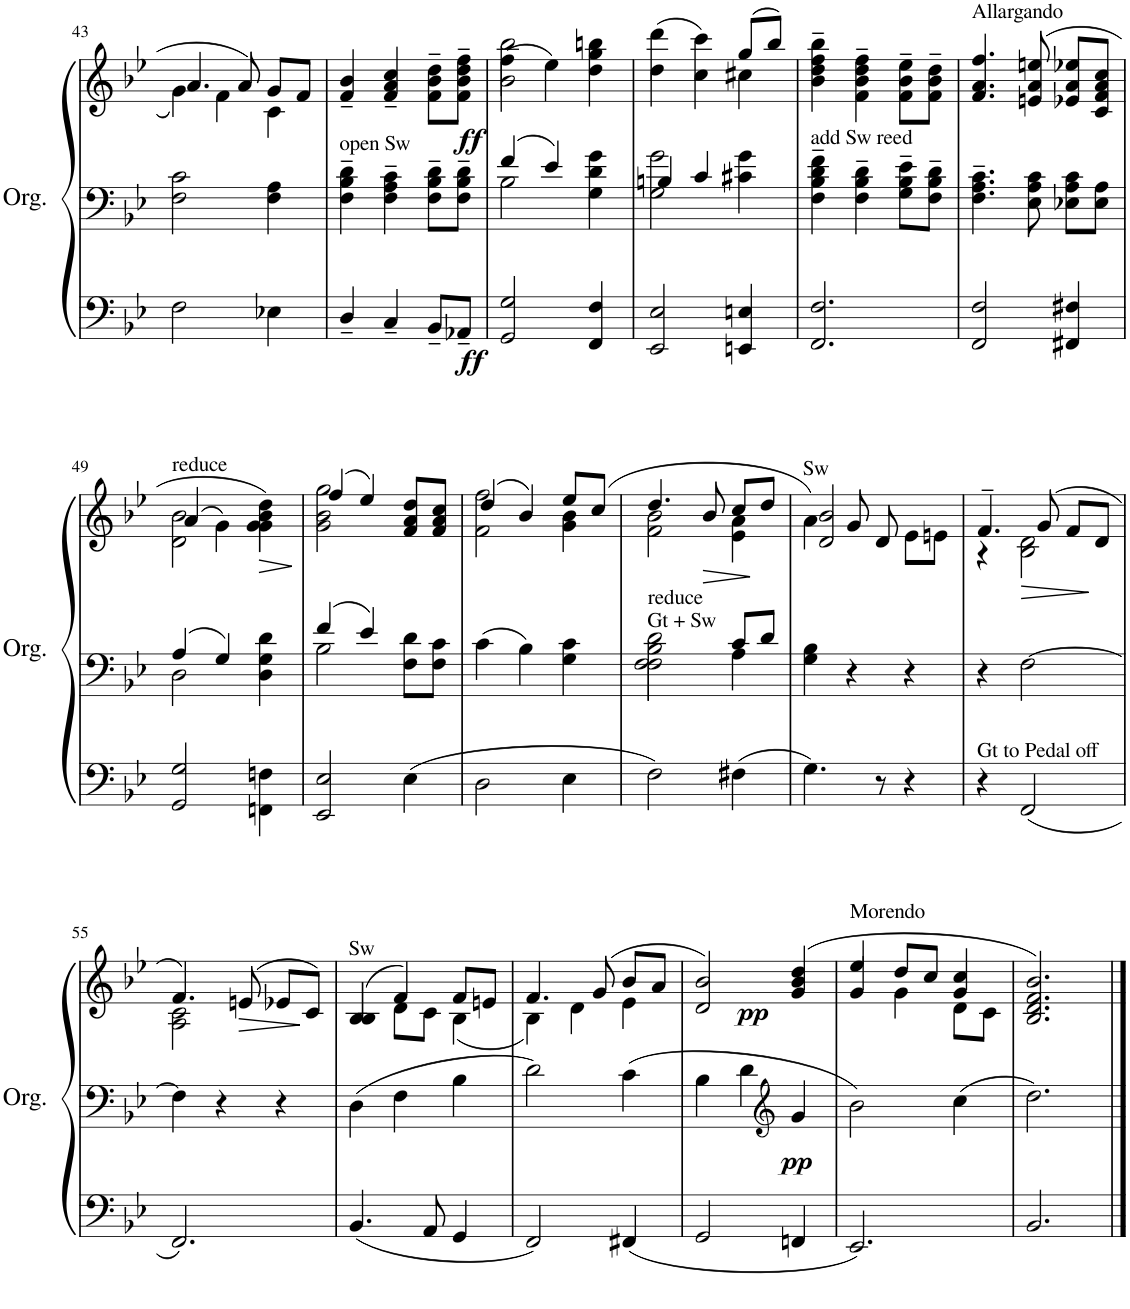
**kern	**kern	**kern	**dynam
*part1	*part1	*part1	*part1
*staff3	*staff2	*staff1	*staff1/2/3
*I"Organ	*	*	*
*I'Org.	*	*	*
!!LO:PB:g=z
*clefF4	*clefF4	*clefG2	*
*k[b-e-]	*k[b-e-]	*k[b-e-]	*
*M3/4	*M3/4	*M3/4	*
=43	=43	=43	=43
*	*	*^	*
2F\	2F\ 2c\	4.a/	4g\	.
.	.	.	4f\	.
.	.	8a/	.	.
4E-X\	4F\ 4A\	8g/L	4c\	.
.	.	8f/J	.	.
*	*	*v	*v	*
=44	=44	=44	=44
!	!LO:TX:a:t=open Sw	!	!
4D~/	4F\~ 4B-\~ 4d\~	4f/~ 4b-/~	.
4C~/	4F\~ 4A\~ 4c\~	4f/~ 4a/~ 4cc/~	.
8BB-~/L	8F\~ 8B-\~ 8d\~L	8f\~ 8b-\~ 8dd\~L	.
8AA-X~/J	8F\~ 8B-\~ 8d\~J	8f\~ 8b-\~ 8dd\~ 8ff\~J	.
=45	=45	=45	=45
*	*^	*^	*
!	!	!	!	!	!LO:DY:b=3
!	!	!	!	!	!LO:DY:n=1:b
2GG/ 2G/	4f/	2B-\	(4ff\	2b-\ 2bb-\	ff ff
.	4e-/	.	4ee-\)	.	.
4FF/ 4F/	4d\ 4g\	4G\	4dd\ 4gg\ 4bbn\	4ryy	.
=46	=46	=46	=46	=46	=46
2EE-/ 2E-/	4Bn/	2G\ 2g\	(4ddd\	4dd\	.
.	4c/	.	4ccc\)	4cc\	.
4EEn/ 4En/	4c#X\ 4g\	4ryy	(8gg/L	4cc#X\	.
.	.	.	8bb-/J)	.	.
*	*v	*v	*	*	*
*	*	*v	*v	*
=47	=47	=47	=47
!	!LO:TX:a:t=add Sw reed	!	!
2.FF/ 2.F/	4F\~ 4B-\~ 4d\~ 4f\~	4b-\~ 4dd\~ 4ff\~ 4bb-\~	.
.	4F\~ 4B-\~ 4d\~	4f\~ 4b-\~ 4dd\~ 4ff\~	.
.	8G\~ 8B-\~ 8e-\~L	8f\~ 8b-\~ 8ee-\~L	.
.	8F\~ 8B-\~ 8d\~J	8f\~ 8b-\~ 8dd\~J	.
=48	=48	=48	=48
!	!	!LO:TX:a:t=Allargando	!
2FF/ 2F/	4.F\~ 4.A\~ 4.c\~	4.f/ 4.a/ 4.ff/	.
.	8E-\ 8A\ 8c\	(8en/ 8a/ 8een/	.
4FF#X/ 4F#X/	8E-X\ 8A\ 8c\L	8e-X/ 8a/ 8ee-X/L	.
.	8E-\ 8A\J	8c/ 8f/ 8a/ 8cc/J	.
!!LO:LB:g=z
=49	=49	=49	=49
*	*^	*^	*
!	!	!	!LO:TX:a:t=reduce	!	!
2GG/ 2G/	4A/	2D\	(4a/	2d\ 2b-\	.
.	4G/	.	4g\)	.	.
!	!	!	!	!	!LO:HP:b
4FFn\ 4Fn\	4d\	4D\ 4G\	4g\ 4b-\ 4dd\)	4g\	>
=50	=50	=50	=50	=50	=50
2EE-/ 2E-/	4f/	2B-\	(4ff/	2g\ 2b-\ 2gg\	.
.	4e-/	.	4ee-/)	.	.
4E-\	8F\ 8d\L	4ryy	8f/ 8a/ 8dd/L	4ryy	.
.	8F\ 8c\J	.	8f/ 8a/ 8cc/J	.	.
*	*v	*v	*	*	*
=51	=51	=51	=51	=51
2D\	4c\	(4dd/	2f\ 2ff\	.
.	4B-\	4b-/)	.	.
4E-\	4G\ 4c\	8ee-/L	4g\ 4b-\	.
.	.	(8cc/J	.	.
=52	=52	=52	=52	=52
*	*^	*	*	*
!	!LO:TX:a:t=reduce	!	!	!	!
!	!LO:TX:a:t=Gt + Sw	!	!	!	!
2F\	2F\ 2B-\ 2d\	2F\	4.dd/	2f\ 2b-\	.
!	!	!	!	!	!LO:HP:b
.	.	.	8b-/	.	>
4F#X\	8c/L	4A\	8cc/L	4e-\ 4a\	.
.	8d/J	.	8dd/J	.	.
*	*v	*v	*	*	*
*	*	*v	*v	*
.	.	.	]
=53	=53	=53	=53
*	*	*^	*
!	!	!LO:TX:a:t=Sw	!	!
4.G\	4G\ 4B-\	4a\)	2d/ 2b-/	.
.	4r	8g/	.	.
8r	.	8d/	.	.
4r	4r	8e-\L	4ryy	.
.	.	8en\J	.	.
=54	=54	=54	=54	=54
!LO:TX:a:t=Gt to Pedal off	!	!	!	!
4r	4r	4.f~/	4r	.
!	!	!	!	!LO:HP:b
2FF/	[2F\	.	2B-\ 2d\	>
.	.	(8g/	.	.
.	.	8f/L	.	.
.	.	8d/J	.	.
*	*	*v	*v	*
.	.	.	]
!!LO:LB:g=z
=55	=55	=55	=55
*	*	*^	*
2.FF/	4F\]	4.f/)	2A\ 2c\	.
.	4r	.	.	.
.	.	(8en/	.	.
.	4r	8e-X/L	4ryy	.
.	.	8c/J)	.	.
*	*	*v	*v	*
.	.	.	]
=56	=56	=56	=56
*	*	*^	*
!	!	!LO:TX:a:t=Sw	!	!
4.BB-/	4D\	(4B-/	4B-/	.
.	4F\	4f/)	8d\L	.
8AA/	.	.	8c\J	.
4GG/	4B-\	8f/L	(4B-\	.
.	.	8en/J	.	.
=57	=57	=57	=57	=57
2FF/	2d\	4.f/	4B-\)	.
.	.	.	4d\	.
.	.	(8g/	.	.
4FF#X/	4c\	8b-/L	4e-\	.
.	.	8a/J	.	.
*	*	*v	*v	*
=58	=58	=58	=58
2GG/	4B-\	2d/ 2b-/)	.
.	4d\	.	.
*	*clefG2	*	*
!	!	!	!LO:DY:b=2
!	!	!	!LO:DY:n=1:b
4FFn/	4g/	(4g/ 4b-/ 4dd/	pp pp
=59	=59	=59	=59
*	*	*^	*
!	!	!LO:TX:a:t=Morendo	!	!
2.EE-/	2b-\	4g/	4ee-/	.
.	.	4g\	8dd/L	.
.	.	.	8cc/J	.
.	4cc\	8d\L	4g/ 4cc/	.
.	.	8c\J	.	.
*	*	*v	*v	*
=60	=60	=60	=60
2.BB-/	2.dd\	2.B-/ 2.d/ 2.f/ 2.b-/)	.
==	==	==	==
*-	*-	*-	*-
